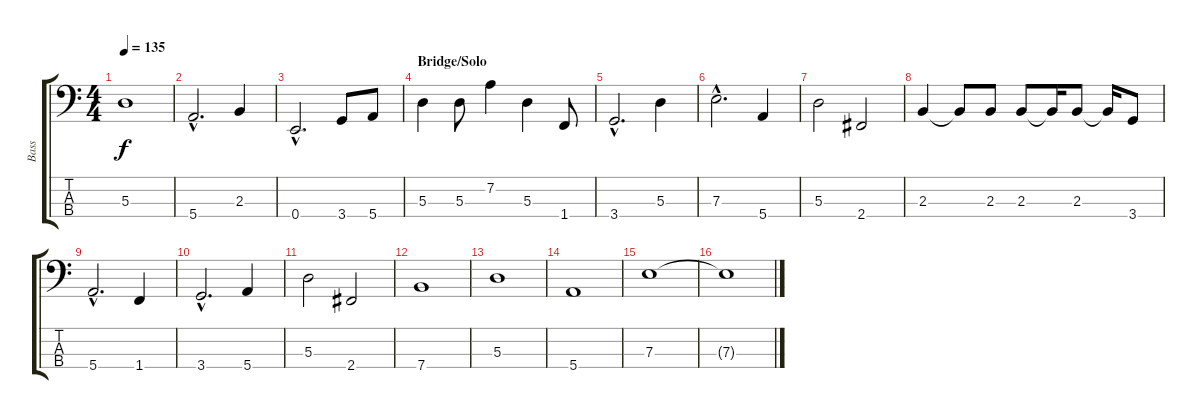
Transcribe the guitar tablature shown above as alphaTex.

\track ("Bass" "Bass") {instrument electricbassfinger}
\staff {score tabs}
\tuning (G2 D2 A1 E1) {hide}
\ts (4 4)
\tempo 135
\clef f4
\ks c
5.3.1{dy f} |
5.4{hac}.2{d} 2.3.4 |
0.4{hac}.2{d} 3.4.8 5.4.8 |
\section ("" "Bridge/Solo")
5.3.4{volume 16} 5.3.8 7.2.4 5.3.4 1.4.8 |
3.4{hac}.2{d} 5.3.4 |
7.3{hac}.2{d} 5.4.4 |
5.3.2 2.4.2 |
2.3.4 2.3{t}.8 2.3.8 2.3.8 2.3{t}.16 2.3.8 2.3{t}.16 3.4.8 |
5.4{hac}.2{d} 1.4.4 |
3.4{hac}.2{d} 5.4.4 |
5.3.2 2.4.2 |
7.4.1 |
5.3.1 |
5.4.1 |
7.3.1 |
7.3{t}.1
